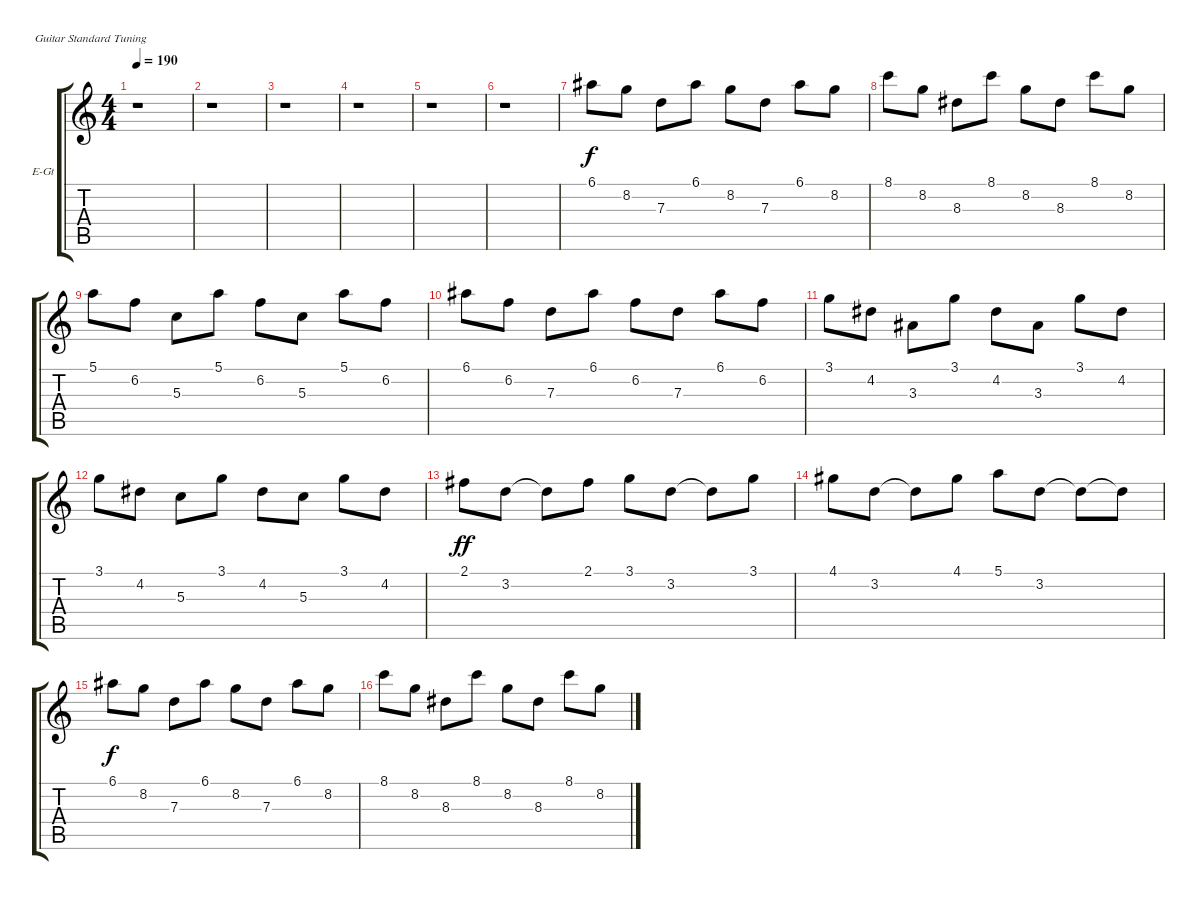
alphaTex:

\bracketExtendMode groupsimilarinstruments
\firstSystemTrackNameOrientation horizontal
\otherSystemsTrackNameOrientation horizontal
\track ("Ritchie 2" "E-Gt") {instrument overdrivenguitar}
\staff {score tabs}
\tuning (E4 B3 G3 D3 A2 E2)
\ts (4 4)
\tempo 190
\clef g2
\ks c
r.1{dy mp} |
r.1 |
r.1 |
r.1 |
r.1 |
r.1 |
6.1.8{dy f} 8.2.8 7.3.8 6.1.8 8.2.8 7.3.8 6.1.8 8.2.8 |
8.1.8 8.2.8 8.3.8 8.1.8 8.2.8 8.3.8 8.1.8 8.2.8 |
5.1.8 6.2.8 5.3.8 5.1.8 6.2.8 5.3.8 5.1.8 6.2.8 |
6.1.8 6.2.8 7.3.8 6.1.8 6.2.8 7.3.8 6.1.8 6.2.8 |
3.1.8 4.2.8 3.3.8 3.1.8 4.2.8 3.3.8 3.1.8 4.2.8 |
3.1.8 4.2.8 5.3.8 3.1.8 4.2.8 5.3.8 3.1.8 4.2.8 |
2.1.8{dy ff} 3.2.8 3.2{t}.8 2.1.8 3.1.8 3.2.8 3.2{t}.8 3.1.8 |
4.1.8 3.2.8 3.2{t}.8 4.1.8 5.1.8 3.2.8 3.2{t}.8 3.2{t}.8 |
6.1.8{dy f} 8.2.8 7.3.8 6.1.8 8.2.8 7.3.8 6.1.8 8.2.8 |
8.1.8 8.2.8 8.3.8 8.1.8 8.2.8 8.3.8 8.1.8 8.2.8
